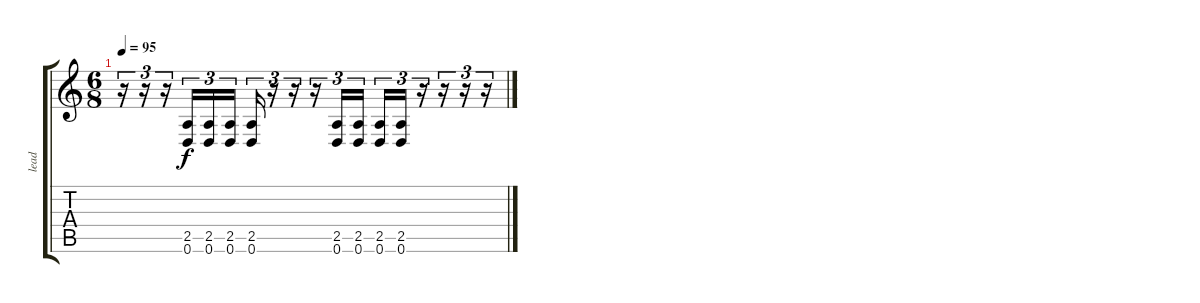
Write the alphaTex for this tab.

\track ("lead" "lead") {instrument distortionguitar}
\staff {score tabs}
\tuning (D4 A3 F3 C3 G2 D2) {hide}
\ts (6 8)
\tempo 95
\clef g2
\ks c
r.16{tu (3 2) dy f} r.16{tu (3 2)} r.16{tu (3 2)} (2.5 0.6).16{tu (3 2)} (2.5 0.6).16{tu (3 2)} (2.5 0.6).16{tu (3 2)} (2.5 0.6).16{tu (3 2)} r.16{tu (3 2)} r.16{tu (3 2)} r.16{tu (3 2)} (2.5 0.6).16{tu (3 2)} (2.5 0.6).16{tu (3 2)} (2.5 0.6).16{tu (3 2)} (2.5 0.6).16{tu (3 2)} r.16{tu (3 2)} r.16{tu (3 2)} r.16{tu (3 2)} r.16{tu (3 2)}
